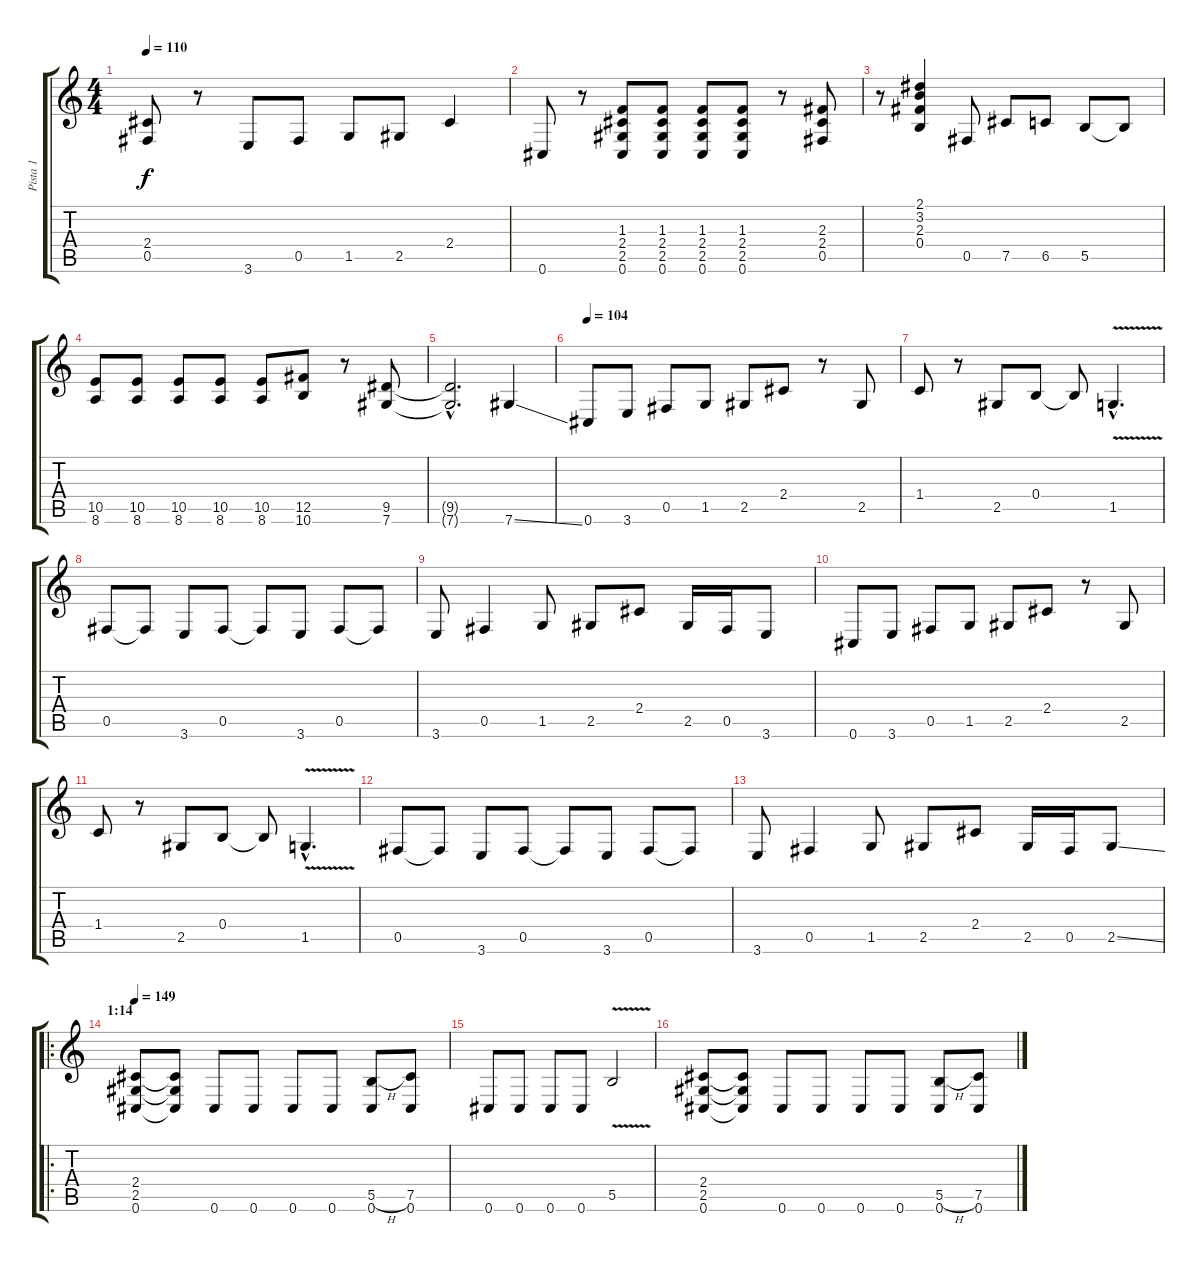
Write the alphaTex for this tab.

\track ("Pista 1" "Pista 1") {instrument overdrivenguitar}
\staff {score tabs}
\tuning (Db4 Ab3 E3 B2 Gb2 Db2) {hide}
\ts (4 4)
\tempo 110
\clef g2
\ks c
(2.4{t} 0.5{t}).8{dy f} r.8 3.6.8 0.5.8 1.5.8 2.5.8 2.4.4 |
0.6.8 r.8 (1.3 2.4 2.5 0.6).8 (1.3 2.4 2.5 0.6).8 (1.3 2.4 2.5 0.6).8 (1.3 2.4 2.5 0.6).8 r.8 (2.3 2.4 0.5).8 |
r.8 (2.1 3.2 2.3 0.4).4 0.5.8 7.5.8 6.5.8 5.5.8 5.5{t}.8 |
(10.5 8.6).8 (10.5 8.6).8 (10.5 8.6).8 (10.5 8.6).8 (10.5 8.6).8 (12.5 10.6).8 r.8 (9.5 7.6).8 |
(9.5{hac t} 7.6{hac t}).2{d} 7.6{ss}.4 |
\tempo 104
0.6.8 3.6.8 0.5.8 1.5.8 2.5.8 2.4.8 r.8 2.5.8 |
1.4.8 r.8 2.5.8 0.4.8 0.4{t}.8 1.5{v hac}.4{d} |
0.5.8 0.5{t}.8 3.6.8 0.5.8 0.5{t}.8 3.6.8 0.5.8 0.5{t}.8 |
3.6.8 0.5.4 1.5.8 2.5.8 2.4.8 2.5.16 0.5.16 3.6.8 |
0.6.8 3.6.8 0.5.8 1.5.8 2.5.8 2.4.8 r.8 2.5.8 |
1.4.8 r.8 2.5.8 0.4.8 0.4{t}.8 1.5{v hac}.4{d} |
0.5.8 0.5{t}.8 3.6.8 0.5.8 0.5{t}.8 3.6.8 0.5.8 0.5{t}.8 |
3.6.8 0.5.4 1.5.8 2.5.8 2.4.8 2.5.16 0.5.16 2.5{ss}.8 |
\ro
\section ("" "1:14")
\tempo 149
(2.4 2.5 0.6).8 (2.4{t} 2.5{t} 0.6{t}).8 0.6.8 0.6.8 0.6.8 0.6.8 (5.5{h} 0.6).8 (7.5 0.6).8 |
0.6.8 0.6.8 0.6.8 0.6.8 5.5{v}.2 |
(2.4 2.5 0.6).8 (2.4{t} 2.5{t} 0.6{t}).8 0.6.8 0.6.8 0.6.8 0.6.8 (5.5{h} 0.6).8 (7.5 0.6).8
